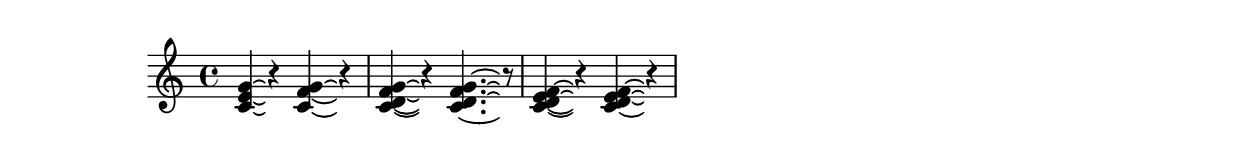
%% DO NOT EDIT this file manually; it is automatically
%% generated from LSR http://lsr.di.unimi.it
%% Make any changes in LSR itself, or in Documentation/snippets/new/ ,
%% and then run scripts/auxiliar/makelsr.py
%%
%% This file is in the public domain.
\version "2.18.0"

\header {
  lsrtags = "connecting-notes, contemporary-notation, expressive-marks, fretted-strings, keyboards, specific-notation"

  texidoc = "
Laissez vibrer ties have a fixed size. Their formatting can be tuned
using @code{'tie-configuration}.

"
  doctitle = "Laissez vibrer ties"
} % begin verbatim


\relative c' {
  <c e g>4\laissezVibrer r <c f g>\laissezVibrer r
  <c d f g>4\laissezVibrer r <c d f g>4.\laissezVibrer r8

  <c d e f>4\laissezVibrer r
  \override LaissezVibrerTieColumn.tie-configuration
     = #`((-7 . ,DOWN)
          (-5 . ,DOWN)
          (-3 . ,UP)
          (-1 . ,UP))
  <c d e f>4\laissezVibrer r
}
